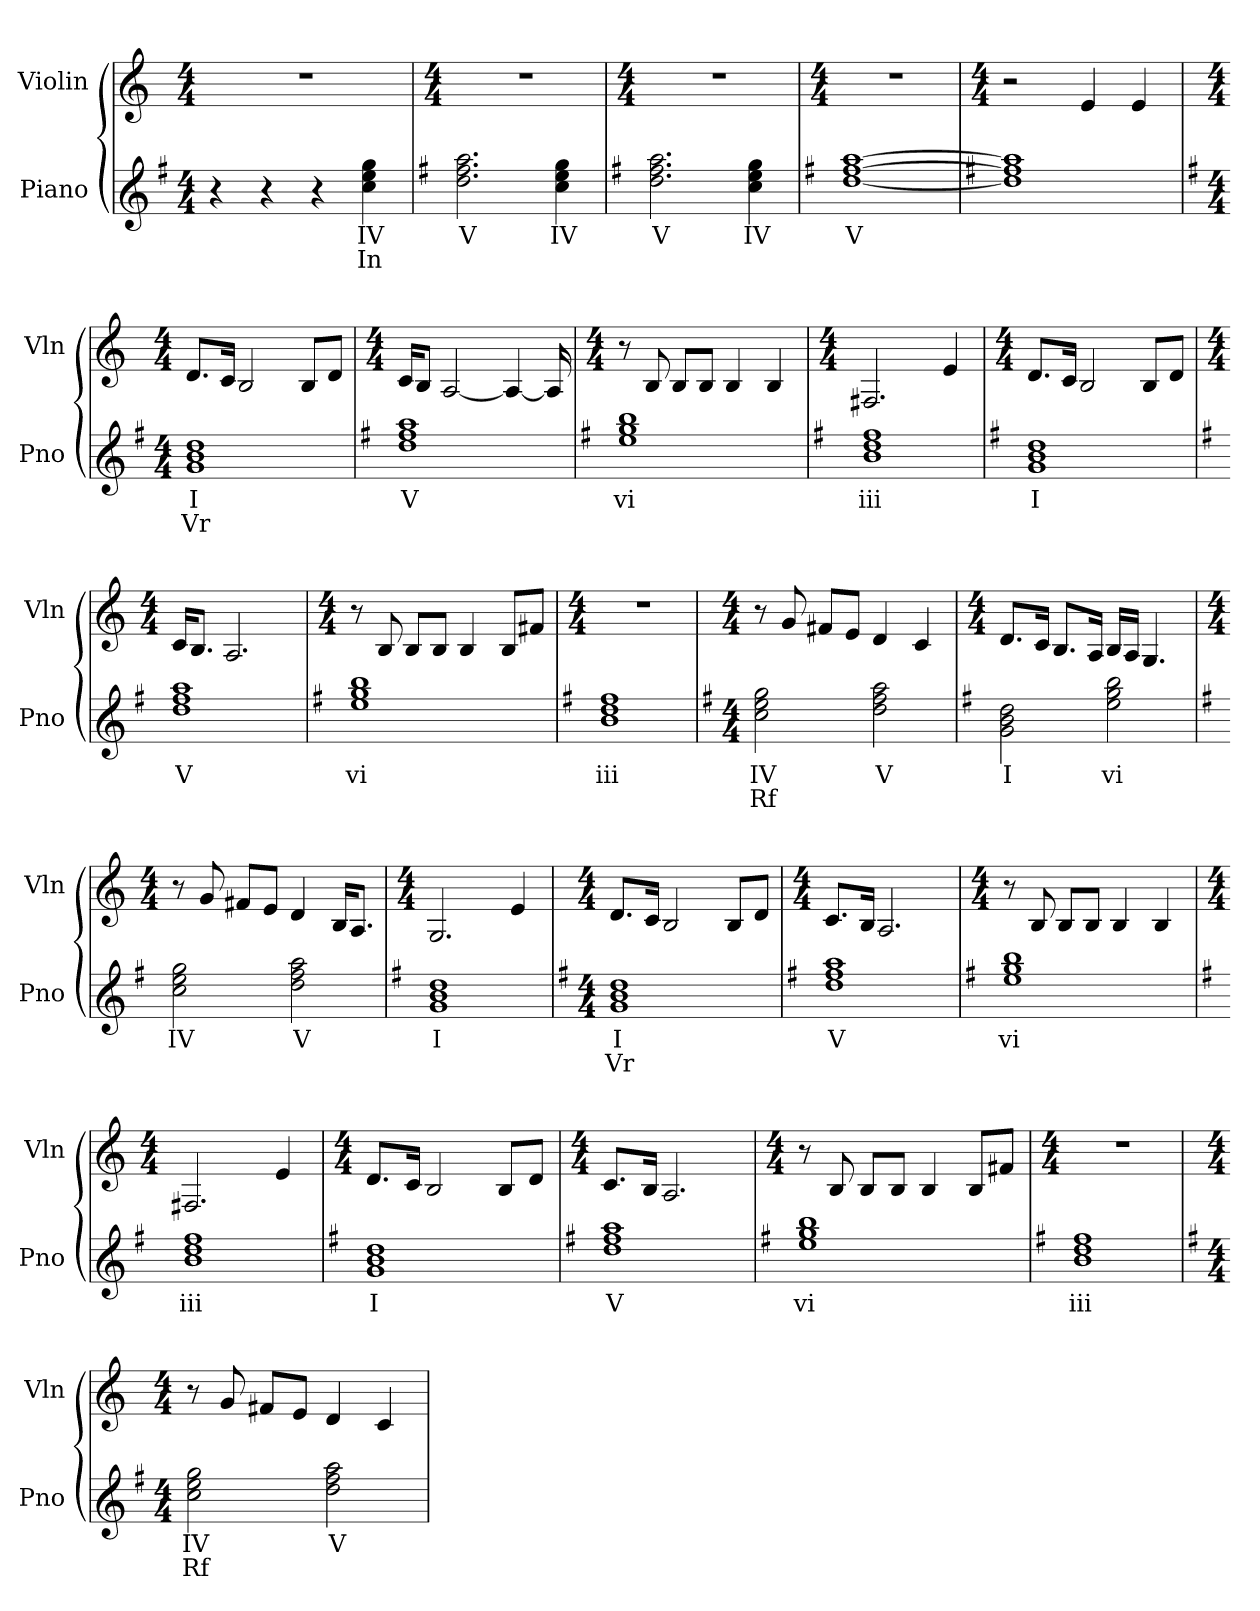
**kern	**text	**text	**kern
*part2	*part2	*part2	*part1
*staff2	*staff2	*staff2	*staff1
*I"Piano	*	*	*I"Violin
*I'Pno	*	*	*I'Vln
*k[f#]	*	*	*
*G:	*	*	*
*M4/4	*	*	*M4/4
=	=	=	=
4r	.	.	1r
4r	.	.	.
4r	.	.	.
4cc 4ee 4gg	IV	In	.
=	=	=	=
*k[f#]	*	*	*
*G:	*	*	*
*	*	*	*M4/4
2.dd 2.ff# 2.aa	V	.	1r
4cc 4ee 4gg	IV	.	.
=	=	=	=
*k[f#]	*	*	*
*G:	*	*	*
*	*	*	*M4/4
2.dd 2.ff# 2.aa	V	.	1r
4cc 4ee 4gg	IV	.	.
=	=	=	=
*k[f#]	*	*	*
*G:	*	*	*
*	*	*	*M4/4
[1dd [1ff# [1aa	V	.	1r
=	=	=	=
*k[f#]	*	*	*
*G:	*	*	*
*	*	*	*M4/4
1dd] 1ff#] 1aa]	.	.	2r
.	.	.	4e
.	.	.	4e
=	=	=	=
*k[f#]	*	*	*
*G:	*	*	*
*M4/4	*	*	*M4/4
1g 1b 1dd	I	Vr	8.dL
.	.	.	16cJk
.	.	.	2B
.	.	.	8BL
.	.	.	8dJ
=	=	=	=
*k[f#]	*	*	*
*G:	*	*	*
*	*	*	*M4/4
1dd 1ff# 1aa	V	.	16cKL
.	.	.	8BJ
.	.	.	[2A
.	.	.	4A_
.	.	.	16A]
=	=	=	=
*k[f#]	*	*	*
*G:	*	*	*
*	*	*	*M4/4
1ee 1gg 1bb	vi	.	8r
.	.	.	8B
.	.	.	8BL
.	.	.	8BJ
.	.	.	4B
.	.	.	4B
=	=	=	=
*k[f#]	*	*	*
*G:	*	*	*
*	*	*	*M4/4
1b 1dd 1ff#	iii	.	2.F#X
.	.	.	4e
=	=	=	=
*k[f#]	*	*	*
*G:	*	*	*
*	*	*	*M4/4
1g 1b 1dd	I	.	8.dL
.	.	.	16cJk
.	.	.	2B
.	.	.	8BL
.	.	.	8dJ
=	=	=	=
*k[f#]	*	*	*
*G:	*	*	*
*	*	*	*M4/4
1dd 1ff# 1aa	V	.	16cKL
.	.	.	8.BJ
.	.	.	2.A
=	=	=	=
*k[f#]	*	*	*
*G:	*	*	*
*	*	*	*M4/4
1ee 1gg 1bb	vi	.	8r
.	.	.	8B
.	.	.	8BL
.	.	.	8BJ
.	.	.	4B
.	.	.	8BL
.	.	.	8f#XJ
=	=	=	=
*k[f#]	*	*	*
*G:	*	*	*
*	*	*	*M4/4
1b 1dd 1ff#	iii	.	1r
=	=	=	=
*k[f#]	*	*	*
*G:	*	*	*
*M4/4	*	*	*M4/4
2cc 2ee 2gg	IV	Rf	8r
.	.	.	8g
.	.	.	8f#XL
.	.	.	8eJ
2dd 2ff# 2aa	V	.	4d
.	.	.	4c
=	=	=	=
*k[f#]	*	*	*
*G:	*	*	*
*	*	*	*M4/4
2g 2b 2dd	I	.	8.dL
.	.	.	16cJk
.	.	.	8.BL
.	.	.	16AJk
2ee 2gg 2bb	vi	.	16BLL
.	.	.	16AJJ
.	.	.	4.G
=	=	=	=
*k[f#]	*	*	*
*G:	*	*	*
*	*	*	*M4/4
2cc 2ee 2gg	IV	.	8r
.	.	.	8g
.	.	.	8f#XL
.	.	.	8eJ
2dd 2ff# 2aa	V	.	4d
.	.	.	16BKL
.	.	.	8.AJ
=	=	=	=
*k[f#]	*	*	*
*G:	*	*	*
*	*	*	*M4/4
1g 1b 1dd	I	.	2.G
.	.	.	4e
=	=	=	=
*k[f#]	*	*	*
*G:	*	*	*
*M4/4	*	*	*M4/4
1g 1b 1dd	I	Vr	8.dL
.	.	.	16cJk
.	.	.	2B
.	.	.	8BL
.	.	.	8dJ
=	=	=	=
*k[f#]	*	*	*
*G:	*	*	*
*	*	*	*M4/4
1dd 1ff# 1aa	V	.	8.cL
.	.	.	16BJk
.	.	.	2.A
=	=	=	=
*k[f#]	*	*	*
*G:	*	*	*
*	*	*	*M4/4
1ee 1gg 1bb	vi	.	8r
.	.	.	8B
.	.	.	8BL
.	.	.	8BJ
.	.	.	4B
.	.	.	4B
=	=	=	=
*k[f#]	*	*	*
*G:	*	*	*
*	*	*	*M4/4
1b 1dd 1ff#	iii	.	2.F#X
.	.	.	4e
=	=	=	=
*k[f#]	*	*	*
*G:	*	*	*
*	*	*	*M4/4
1g 1b 1dd	I	.	8.dL
.	.	.	16cJk
.	.	.	2B
.	.	.	8BL
.	.	.	8dJ
=	=	=	=
*k[f#]	*	*	*
*G:	*	*	*
*	*	*	*M4/4
1dd 1ff# 1aa	V	.	8.cL
.	.	.	16BJk
.	.	.	2.A
=	=	=	=
*k[f#]	*	*	*
*G:	*	*	*
*	*	*	*M4/4
1ee 1gg 1bb	vi	.	8r
.	.	.	8B
.	.	.	8BL
.	.	.	8BJ
.	.	.	4B
.	.	.	8BL
.	.	.	8f#XJ
=	=	=	=
*k[f#]	*	*	*
*G:	*	*	*
*	*	*	*M4/4
1b 1dd 1ff#	iii	.	1r
=	=	=	=
*k[f#]	*	*	*
*G:	*	*	*
*M4/4	*	*	*M4/4
2cc 2ee 2gg	IV	Rf	8r
.	.	.	8g
.	.	.	8f#XL
.	.	.	8eJ
2dd 2ff# 2aa	V	.	4d
.	.	.	4c
=	=	=	=
*-	*-	*-	*-
